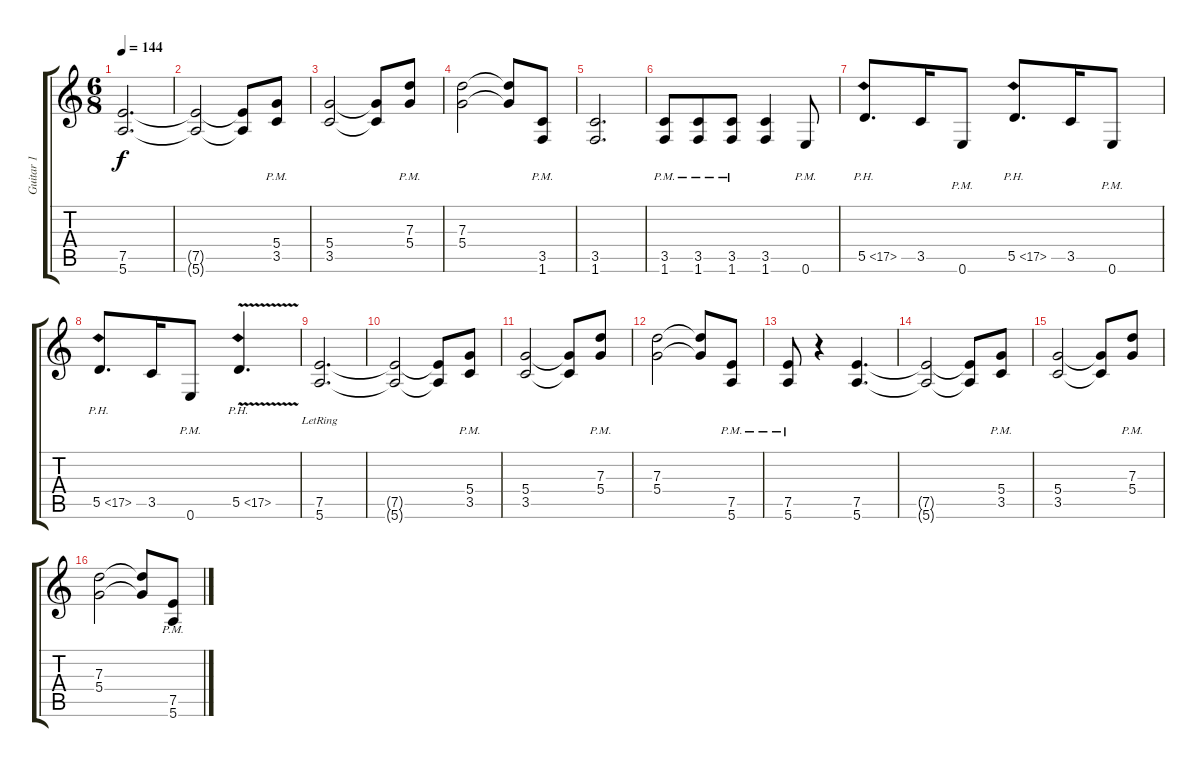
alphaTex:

\track ("Guitar 1" "Guitar 1") {instrument distortionguitar}
\staff {score tabs}
\tuning (E4 B3 G3 D3 A2 E2) {hide}
\ts (6 8)
\tempo 144
\clef g2
\ks c
(7.5 5.6).2{d dy f} |
(7.5{t} 5.6{t}).2 (7.5{t} 5.6{t}).8 (5.4{pm} 3.5{pm}).8 |
(5.4 3.5).2 (5.4{t} 3.5{t}).8 (7.3{pm} 5.4{pm}).8 |
(7.3 5.4).2 (7.3{t} 5.4{t}).8 (3.5{pm} 1.6{pm}).8 |
(3.5 1.6).2{d} |
(3.5{pm} 1.6{pm}).8 (3.5{pm} 1.6{pm}).8 (3.5{pm} 1.6{pm}).8 (3.5 1.6).4 0.6{pm}.8 |
5.5{ph 12}.8{d} 3.5.16 0.6{pm}.8 5.5{ph 12}.8{d} 3.5.16 0.6{pm}.8 |
5.5{ph 12}.8{d} 3.5.16 0.6{pm}.8 5.5{ph 12 v}.4{d} |
(7.5{lr} 5.6).2{d} |
(7.5{t} 5.6{t}).2 (7.5{t} 5.6{t}).8 (5.4{pm} 3.5{pm}).8 |
(5.4 3.5).2 (5.4{t} 3.5{t}).8 (7.3{pm} 5.4{pm}).8 |
(7.3 5.4).2 (7.3{t} 5.4{t}).8 (7.5{pm} 5.6{pm}).8 |
(7.5{pm} 5.6{pm}).8 r.4 (7.5 5.6).4{d} |
(7.5{t} 5.6{t}).2 (7.5{t} 5.6{t}).8 (5.4{pm} 3.5{pm}).8 |
(5.4 3.5).2 (5.4{t} 3.5{t}).8 (7.3{pm} 5.4{pm}).8 |
(7.3 5.4).2 (7.3{t} 5.4{t}).8 (7.5{pm} 5.6{pm}).8
